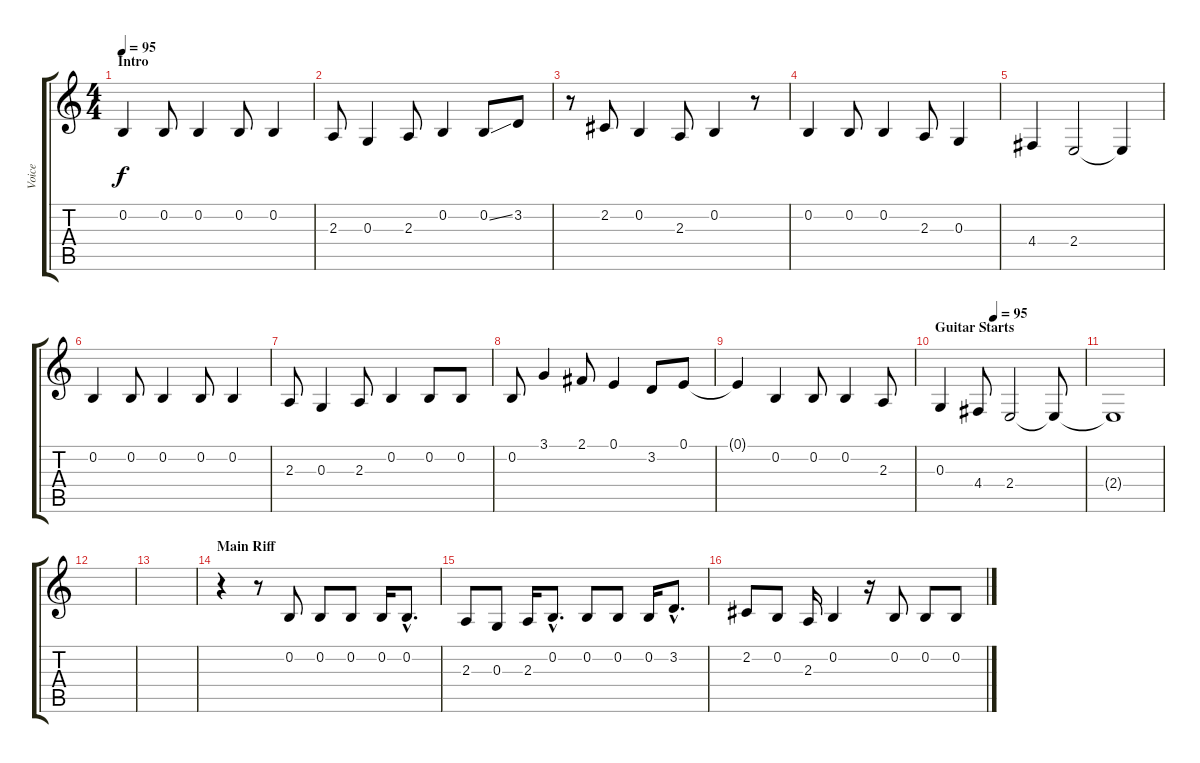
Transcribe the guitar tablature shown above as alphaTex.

\track ("Voice" "Voice") {instrument lead1square}
\staff {score tabs}
\tuning (E4 B3 G3 D3 A2 E2) {hide}
\ts (4 4)
\section ("" "Intro")
\tempo 95
\tempo 80
\tempo 95
\clef g2
\ks c
0.2.4{dy f instrument lead1square} 0.2.8 0.2.4 0.2.8 0.2.4 |
2.3.8 0.3.4 2.3.8 0.2.4 0.2{ss}.8 3.2.8 |
r.8 2.2.8 0.2.4 2.3.8 0.2.4 r.8 |
0.2.4 0.2.8 0.2.4 2.3.8 0.3.4 |
4.4.4 2.4.2 2.4{t}.4 |
0.2.4 0.2.8 0.2.4 0.2.8 0.2.4 |
2.3.8 0.3.4 2.3.8 0.2.4 0.2.8 0.2.8 |
0.2.8 3.1.4 2.1.8 0.1.4 3.2.8 0.1.8 |
0.1{t}.4 0.2.4 0.2.8 0.2.4 2.3.8 |
\section ("" "Guitar Starts")
\tempo (95 0.375)
0.3.4 4.4.8 2.4.2 2.4{t}.8 |
2.4{t}.1 |
|
|
\section ("" "Main Riff")
r.4 r.8 0.2.8 0.2.8 0.2.8 0.2.16 0.2{hac}.8{d} |
2.3.8 0.3.8 2.3.16 0.2{hac}.8{d} 0.2.8 0.2.8 0.2.16 3.2{hac}.8{d} |
2.2.8 0.2.8 2.3.16 0.2.4 r.16 0.2.8 0.2.8 0.2.8
